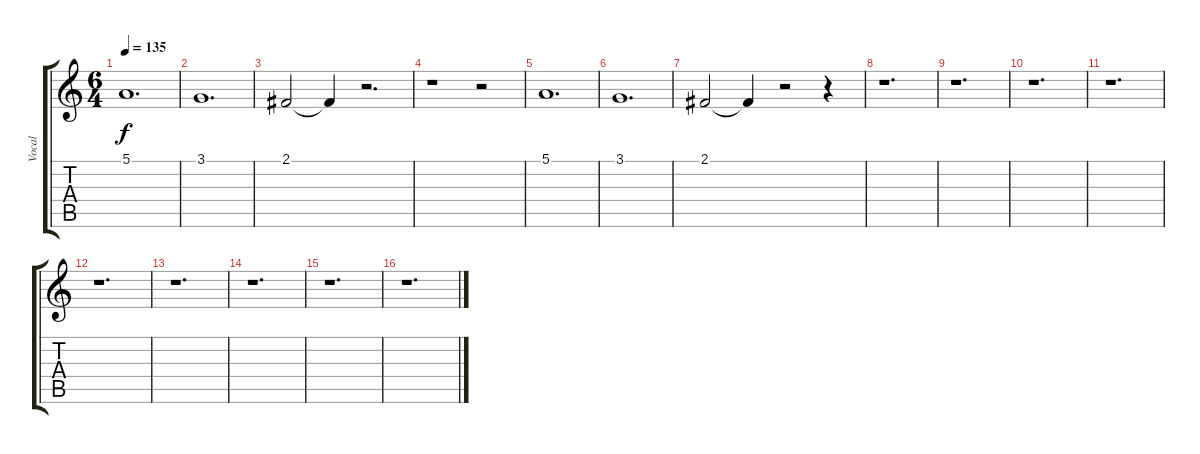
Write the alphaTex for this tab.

\track ("Vocal" "Vocal") {instrument englishhorn}
\staff {score tabs}
\tuning (E4 B3 G3 D3 A2 E2) {hide}
\ts (6 4)
\tempo 135
\clef g2
\ks c
5.1.1{d dy f instrument choiraahs} |
3.1.1{d} |
2.1.2 2.1{t}.4 r.2{d} |
r.1 r.2 |
5.1.1{d instrument choiraahs} |
3.1.1{d} |
2.1.2 2.1{t}.4 r.2 r.4 |
r.1{d} |
r.1{d} |
r.1{d} |
r.1{d} |
r.1{d} |
r.1{d} |
r.1{d} |
r.1{d} |
r.1{d}
